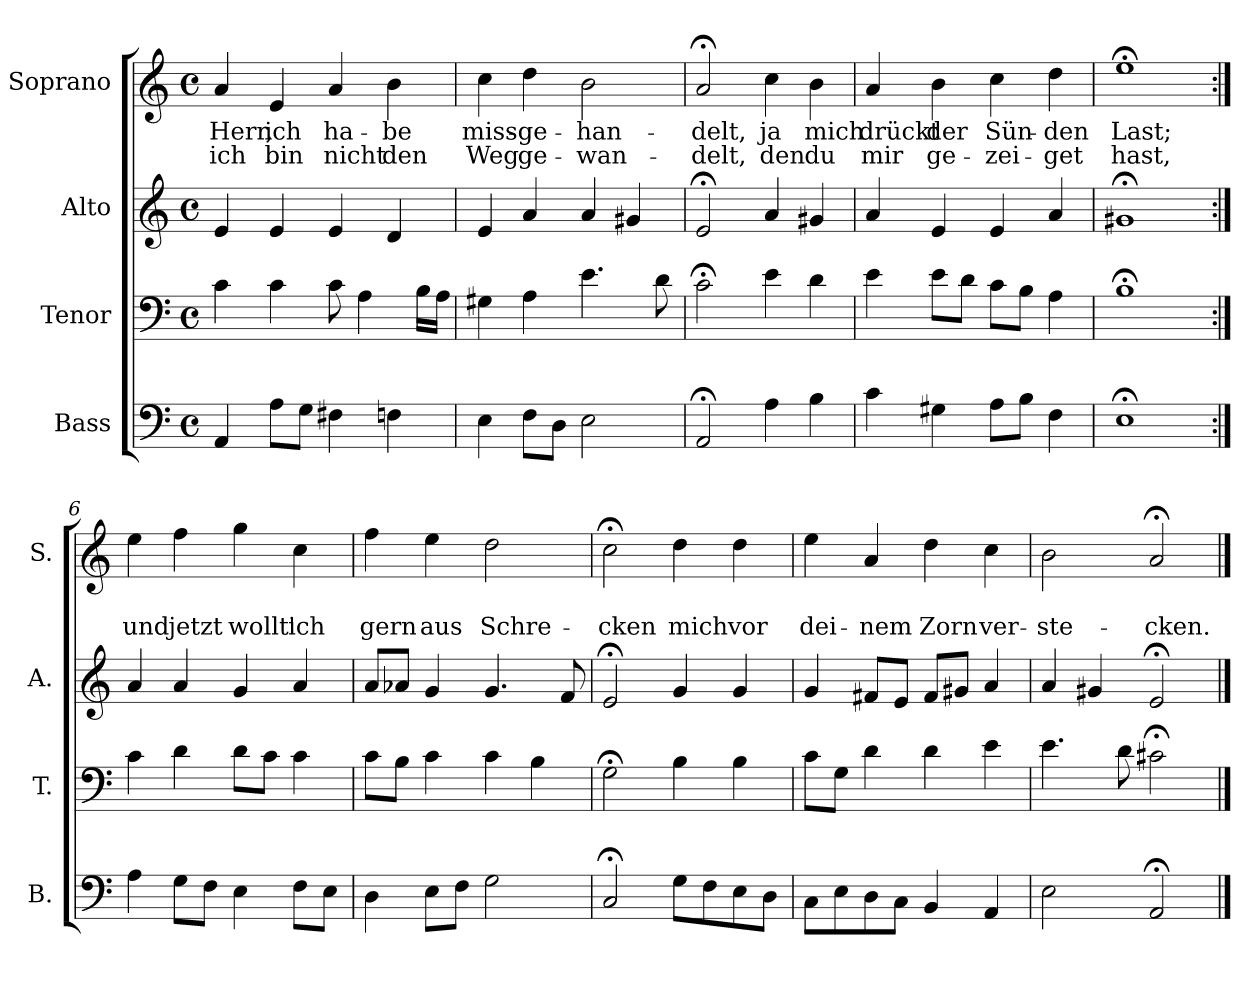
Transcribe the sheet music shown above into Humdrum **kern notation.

**kern	**kern	**kern	**kern	**text	**text
*part4	*part3	*part2	*part1	*part1	*part1
*staff4	*staff3	*staff2	*staff1	*staff1	*staff1
*I"Bass	*I"Tenor	*I"Alto	*I"Soprano	*	*
*I'B.	*I'T.	*I'A.	*I'S.	*	*
*clefF4	*clefF4	*clefG2	*clefG2	*	*
*k[]	*k[]	*k[]	*k[]	*	*
*	*	*	*a:	*	*
*M4/4	*M4/4	*M4/4	*M4/4	*	*
*met(c)	*met(c)	*met(c)	*met(c)	*	*
=1	=1	=1	=1	=1	=1
4AA/	4c\	4e/	4a/	Herr,	ich
8A\L	4c\	4e/	4e/	ich	bin
8G\J	.	.	.	.	.
4F#X\	8c\	4e/	4a/	ha-	nicht
.	4A\	.	.	.	.
4Fn\	.	4d/	4b\	-be	den
.	16B\LL	.	.	.	.
.	16A\JJ	.	.	.	.
=2	=2	=2	=2	=2	=2
4E\	4G#X\	4e/	4cc\	miss-	Weg
8F\L	4A\	4a/	4dd\	-ge-	ge-
8D\J	.	.	.	.	.
2E\	4.e\	4a/	2b\	-han-	-wan-
.	.	4g#X/	.	.	.
.	8d\	.	.	.	.
=3	=3	=3	=3	=3	=3
2AA;</	2c;<\	2e;</	2a;</	-delt,	-delt,
4A\	4e\	4a/	4cc\	ja	den
4B\	4d\	4g#X/	4b\	mich	du
=4	=4	=4	=4	=4	=4
4c\	4e\	4a/	4a/	drückt	mir
4G#X\	8e\L	4e/	4b\	der	ge-
.	8d\J	.	.	.	.
8A\L	8c\L	4e/	4cc\	Sün-	-zei-
8B\J	8B\J	.	.	.	.
4F\	4A\	4a/	4dd\	-den	-get
=5	=5	=5	=5	=5	=5
1E;<	1B;<	1g#X;<	1ee;<	Last;	hast,
!!LO:LB:g=z
=6:|!	=6:|!	=6:|!	=6:|!	=6:|!	=6:|!
4A\	4c\	4a/	4ee\	.	und
8G\L	4d\	4a/	4ff\	.	jetzt
8F\J	.	.	.	.	.
4E\	8d\L	4g/	4gg\	.	wollt'
.	8c\J	.	.	.	.
8F\L	4c\	4a/	4cc\	.	ich
8E\J	.	.	.	.	.
=7	=7	=7	=7	=7	=7
4D\	8c\L	8a/L	4ff\	.	gern
.	8B\J	8a-X/J	.	.	.
8E\L	4c\	4g/	4ee\	.	aus
8F\J	.	.	.	.	.
2G\	4c\	4.g/	2dd\	.	Schre-
.	4B\	.	.	.	.
.	.	8f/	.	.	.
=8	=8	=8	=8	=8	=8
2C;</	2G;<\	2e;</	2cc;<\	.	-cken
8G\L	4B\	4g/	4dd\	.	mich
8F\	.	.	.	.	.
8E\	4B\	4g/	4dd\	.	vor
8D\J	.	.	.	.	.
=9	=9	=9	=9	=9	=9
8C\L	8c\L	4g/	4ee\	.	dei-
8E\	8G\J	.	.	.	.
8D\	4d\	8f#X/L	4a/	.	-nem
8C\J	.	8e/J	.	.	.
4BB/	4d\	8f#/L	4dd\	.	Zorn
.	.	8g#X/J	.	.	.
4AA/	4e\	4a/	4cc\	.	ver-
=10	=10	=10	=10	=10	=10
2E\	4.e\	4a/	2b\	.	-ste-
.	.	4g#X/	.	.	.
.	8d\	.	.	.	.
2AA;</	2c#X;<\	2e;</	2a;</	.	-cken.
==	==	==	==	==	==
*-	*-	*-	*-	*-	*-
